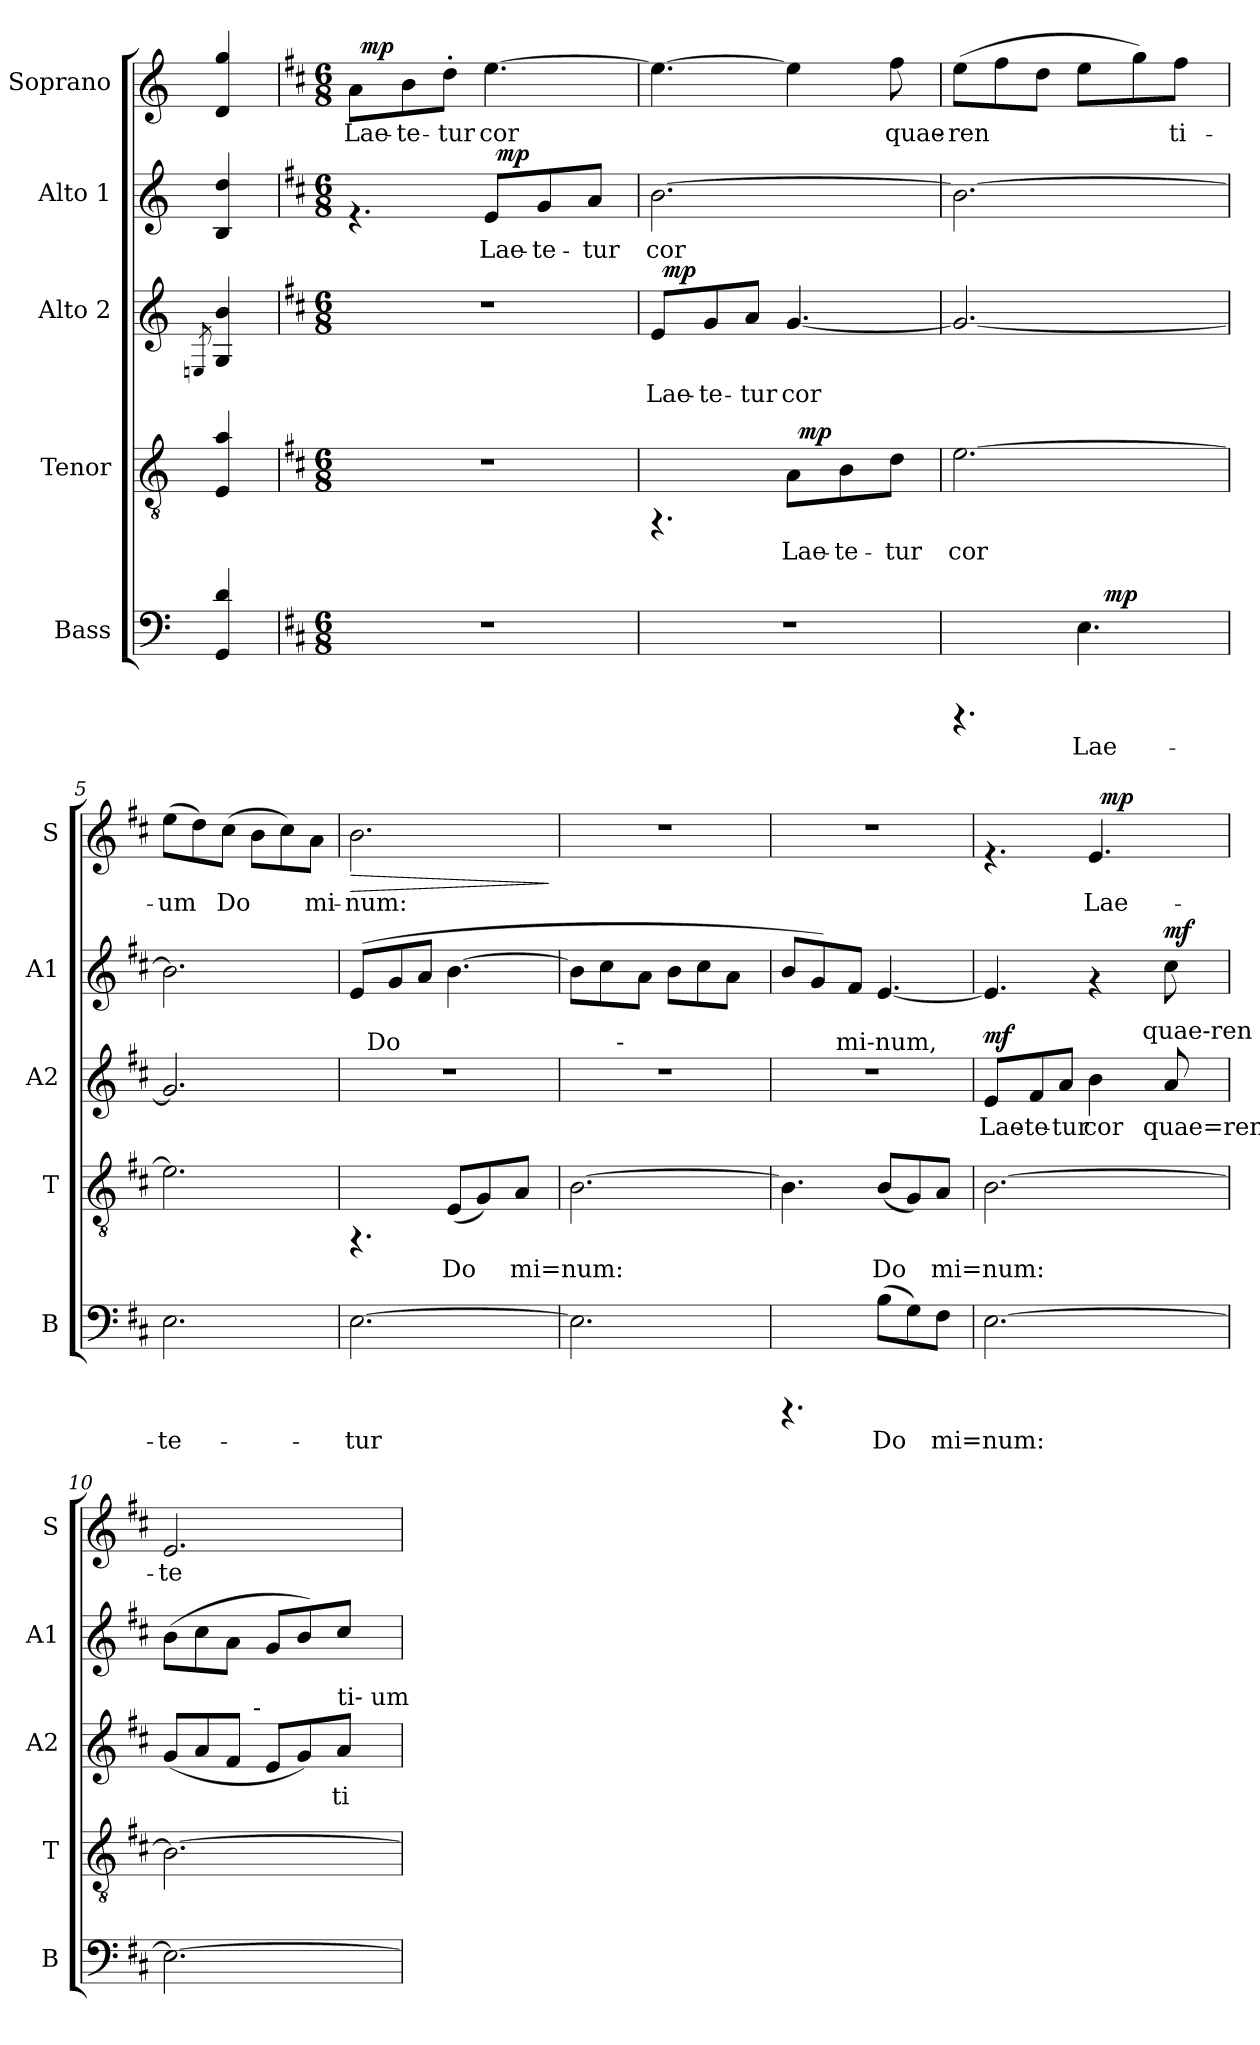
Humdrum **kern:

**kern	**text	**dynam	**kern	**text	**dynam	**kern	**text	**dynam	**kern	**text	**dynam	**kern	**text	**dynam
*part5	*part5	*part5	*part4	*part4	*part4	*part3	*part3	*part3	*part2	*part2	*part2	*part1	*part1	*part1
*staff5	*staff5	*staff5	*staff4	*staff4	*staff4	*staff3	*staff3	*staff3	*staff2	*staff2	*staff2	*staff1	*staff1	*staff1
*I"Bass	*	*	*I"Tenor	*	*	*I"Alto 2	*	*	*I"Alto 1	*	*	*I"Soprano	*	*
*I'B	*	*	*I'T	*	*	*I'A2	*	*	*I'A1	*	*	*I'S	*	*
!!LO:PB:g=z
*stria5	*	*	*stria5	*	*	*stria5	*	*	*stria5	*	*	*stria5	*	*
*clefF4	*	*	*clefGv2	*	*	*clefG2	*	*	*clefG2	*	*	*clefG2	*	*
*k[]	*	*	*k[]	*	*	*k[]	*	*	*k[]	*	*	*k[]	*	*
*C:	*	*	*C:	*	*	*C:	*	*	*C:	*	*	*C:	*	*
=1	=1	=1	=1	=1	=1	=1	=1	=1	=1	=1	=1	=1	=1	=1
.	.	.	.	.	.	8qEn/	.	.	.	.	.	.	.	.
!	!LO:LY:b:cj	!	!	!LO:LY:b:cj	!	!	!LO:LY:b:cj	!	!	!LO:LY:b:cj	!	!	!LO:LY:b:cj	!
4d/ 4GG/	.	.	4a/ 4E/	.	.	4b/ 4G/	.	.	4dd/ 4B/	.	.	4gg/ 4d/	.	.
=2!	=2!	=2!	=2!	=2!	=2!	=2!	=2!	=2!	=2!	=2!	=2!	=2!	=2!	=2!
*k[f#c#]	*	*	*k[f#c#]	*	*	*k[f#c#]	*	*	*k[f#c#]	*	*	*k[f#c#]	*	*
*D:	*	*	*D:	*	*	*D:	*	*	*D:	*	*	*D:	*	*
*M6/8	*	*	*M6/8	*	*	*M6/8	*	*	*M6/8	*	*	*M6/8	*	*
!	!	!	!	!	!	!	!	!	!	!	!	!	!LO:LY:b:cj	!
*	*	*	*	*	*	*	*	*	*^	*	*	*^	*	*
2.r	.	.	2.r	.	.	2.r	.	.	4.rf	4ryy	.	.	8a\L	64ryy	Lae-	.
!	!	!	!	!	!	!	!	!	!	!	!	!	!	!	!	!LO:DY:a
.	.	.	.	.	.	.	.	.	.	.	.	.	.	2ryy	.	mp
!	!	!	!	!	!	!	!	!	!	!	!	!	!	!	!LO:LY:b:cj	!
.	.	.	.	.	.	.	.	.	.	.	.	.	8b\	.	-te-	.
!	!	!	!	!	!	!	!	!	!	!	!	!	!	!	!LO:LY:b:cj	!
.	.	.	.	.	.	.	.	.	.	8ryy	.	.	8dd'>\J	.	-tur	.
!	!	!	!	!	!	!	!	!	!	!	!LO:LY:b:cj	!	!	!	!LO:LY:b:cj	!
.	.	.	.	.	.	.	.	.	8e/L	64ryy	Lae-	.	[>4.ee\	.	cor	.
!	!	!	!	!	!	!	!	!	!	!	!	!LO:DY:a	!	!	!	!
.	.	.	.	.	.	.	.	.	.	4ryy	.	mp	.	.	.	.
!	!	!	!	!	!	!	!	!	!	!	!LO:LY:b:cj	!	!	!	!	!
.	.	.	.	.	.	.	.	.	8g/	.	-te-	.	.	.	.	.
.	.	.	.	.	.	.	.	.	.	.	.	.	.	8...ryy	.	.
!	!	!	!	!	!	!	!	!	!	!	!LO:LY:b:cj	!	!	!	!	!
.	.	.	.	.	.	.	.	.	8a/J	.	-tur	.	.	.	.	.
.	.	.	.	.	.	.	.	.	.	16..ryy	.	.	.	.	.	.
=3	=3	=3	=3	=3	=3	=3	=3	=3	=3	=3	=3	=3	=3	=3	=3	=3
!	!	!	!	!	!	!	!LO:LY:b:cj	!	!	!	!LO:LY:b:cj	!	!	!	!LO:LY:b:cj	!
*	*	*	*	*	*	*	*	*	*v	*v	*	*	*	*	*	*
*	*	*	*^	*	*	*^	*	*	*	*	*	*v	*v	*	*
2.r	.	.	4.rFF	4ryy	.	.	8e/L	64ryy	Lae-	.	[>2.b\	cor	.	4.ee\_>	.	.
!	!	!	!	!	!	!	!	!	!	!LO:DY:a	!	!	!	!	!	!
.	.	.	.	.	.	.	.	2ryy	.	mp	.	.	.	.	.	.
!	!	!	!	!	!	!	!	!	!LO:LY:b:cj	!	!	!	!	!	!	!
.	.	.	.	.	.	.	8g/	.	-te-	.	.	.	.	.	.	.
!	!	!	!	!	!	!	!	!	!LO:LY:b:cj	!	!	!	!	!	!	!
.	.	.	.	8ryy	.	.	8a/J	.	-tur	.	.	.	.	.	.	.
!	!	!	!	!	!LO:LY:b:cj	!	!	!	!LO:LY:b:cj	!	!	!	!	!	!LO:LY:b:cj	!
.	.	.	8A\L	64ryy	Lae-	.	[<4.g/	.	cor	.	.	.	.	4ee\]	.	.
!	!	!	!	!	!	!LO:DY:a	!	!	!	!	!	!	!	!	!	!
.	.	.	.	4ryy	.	mp	.	.	.	.	.	.	.	.	.	.
!	!	!	!	!	!LO:LY:b:cj	!	!	!	!	!	!	!	!	!	!	!
.	.	.	8B\	.	-te-	.	.	.	.	.	.	.	.	.	.	.
.	.	.	.	.	.	.	.	8...ryy	.	.	.	.	.	.	.	.
!	!	!	!	!	!LO:LY:b:cj	!	!	!	!	!	!	!	!	!	!LO:LY:b:cj	!
.	.	.	8d\J	.	-tur	.	.	.	.	.	.	.	.	8ff#\	quae-	.
.	.	.	.	16..ryy	.	.	.	.	.	.	.	.	.	.	.	.
=4	=4	=4	=4	=4	=4	=4	=4	=4	=4	=4	=4	=4	=4	=4	=4	=4
!	!	!	!	!	!LO:LY:b:cj	!	!	!	!LO:LY:b:cj	!	!	!LO:LY:b:cj	!	!	!LO:LY:b:cj	!
*	*	*	*v	*v	*	*	*	*	*	*	*	*	*	*	*	*
*^	*	*	*	*	*	*v	*v	*	*	*	*	*	*	*	*
4.rCCC	4..ryy	.	.	[>2.e\	cor	.	2.g/_<	.	.	2.b\_>	.	.	(>8ee\L	-ren-	.
!	!	!	!	!	!	!	!	!	!	!	!	!	!	!LO:LY:b:cj	!
.	.	.	.	.	.	.	.	.	.	.	.	.	8ff#\	--	.
!	!	!	!	!	!	!	!	!	!	!	!	!	!	!LO:LY:b:cj	!
.	.	.	.	.	.	.	.	.	.	.	.	.	8dd\J	--	.
!	!	!LO:LY:b:cj	!	!	!	!	!	!	!	!	!	!	!	!LO:LY:b:cj	!
4.E\	.	Lae-	.	.	.	.	.	.	.	.	.	.	8ee\L	--	.
!	!	!	!LO:DY:a	!	!	!	!	!	!	!	!	!	!	!	!
.	4ryy	.	mp	.	.	.	.	.	.	.	.	.	.	.	.
!	!	!	!	!	!	!	!	!	!	!	!	!	!	!LO:LY:b:cj	!
.	.	.	.	.	.	.	.	.	.	.	.	.	8gg\)	--	.
!	!	!	!	!	!	!	!	!	!	!	!	!	!	!LO:LY:b:cj	!
.	.	.	.	.	.	.	.	.	.	.	.	.	8ff#\J	-ti-	.
.	16ryy	.	.	.	.	.	.	.	.	.	.	.	.	.	.
=5	=5	=5	=5	=5	=5	=5	=5	=5	=5	=5	=5	=5	=5	=5	=5
!	!	!LO:LY:b:cj	!	!	!LO:LY:b:cj	!	!	!LO:LY:b:cj	!	!	!LO:LY:b:cj	!	!	!LO:LY:b:cj	!
*v	*v	*	*	*	*	*	*	*	*	*	*	*	*	*	*
2.E\	-te-	.	2.e\]	.	.	2.g/]	.	.	2.b\]	.	.	(>8ee\L	-um	.
!	!	!	!	!	!	!	!	!	!	!	!	!	!LO:LY:b:cj	!
.	.	.	.	.	.	.	.	.	.	.	.	8dd\)	.	.
!	!	!	!	!	!	!	!	!	!	!	!	!	!LO:LY:b:cj	!
.	.	.	.	.	.	.	.	.	.	.	.	(>8cc#\J	Do-	.
!	!	!	!	!	!	!	!	!	!	!	!	!	!LO:LY:b:cj	!
.	.	.	.	.	.	.	.	.	.	.	.	8b\L	--	.
!	!	!	!	!	!	!	!	!	!	!	!	!	!LO:LY:b:cj	!
.	.	.	.	.	.	.	.	.	.	.	.	8cc#\)	--	.
!	!	!	!	!	!	!	!	!	!	!	!	!	!LO:LY:b:cj	!
.	.	.	.	.	.	.	.	.	.	.	.	8a\J	-mi-	.
!!LO:LB:g=z
=6	=6	=6	=6	=6	=6	=6	=6	=6	=6	=6	=6	=6	=6	=6
!	!LO:LY:b:cj	!	!	!	!	!	!	!	!	!LO:LY:b:cj	!	!	!LO:LY:b:cj	!LO:HP:b
*	*	*	*	*	*	*^	*	*	*	*	*	*	*	*
[>2.E\	-tur	.	4.rFF	.	.	2.r	32.ryy	.	.	(>8e/L	.	.	2.b\	-num:	>
!	!	!	!	!	!	!	!LO:TX:a:t=Do	!	!	!	!	!	!	!	!
.	.	.	.	.	.	.	2ryy	.	.	.	.	.	.	.	.
!	!	!	!	!	!	!	!	!	!	!	!LO:LY:b:cj	!	!	!	!
.	.	.	.	.	.	.	.	.	.	8g/	.	.	.	.	.
!	!	!	!	!	!	!	!	!	!	!	!LO:LY:b:cj	!	!	!	!
.	.	.	.	.	.	.	.	.	.	8a/J	.	.	.	.	.
!	!	!	!	!LO:LY:b:cj	!	!	!	!	!	!	!LO:LY:b:cj	!	!	!	!
.	.	.	(<8E/L	Do-	.	.	.	.	.	[>4.b\	.	.	.	.	.
!	!	!	!	!LO:LY:b:cj	!	!	!	!	!	!	!	!	!	!	!
.	.	.	8G/)	--	.	.	.	.	.	.	.	.	.	.	.
.	.	.	.	.	.	.	8ryy	.	.	.	.	.	.	.	.
!	!	!	!	!LO:LY:b:cj	!	!	!	!	!	!	!	!	!	!	!
.	.	.	8A/J	-mi=num:	.	.	.	.	.	.	.	.	.	.	.
.	.	.	.	.	.	.	16ryy	.	.	.	.	.	.	.	.
.	.	.	.	.	.	.	64ryy	.	.	.	.	.	.	.	.
.	.	.	.	.	.	.	.	.	.	.	.	.	.	.	]
=7	=7	=7	=7	=7	=7	=7	=7	=7	=7	=7	=7	=7	=7	=7	=7
!	!LO:LY:b:cj	!	!	!LO:LY:b:cj	!	!	!	!	!	!	!LO:LY:b:cj	!	!	!	!
2.E\]	.	.	[>2.B\	.	.	2.r	8ryy	.	.	8b\L]	.	.	2.r	.	.
!	!	!	!	!	!	!	!	!	!	!	!LO:LY:b:cj	!	!	!	!
.	.	.	.	.	.	.	32.ryy	.	.	8cc#\	.	.	.	.	.
!	!	!	!	!	!	!	!LO:TX:a:t=-	!	!	!	!	!	!	!	!
.	.	.	.	.	.	.	2ryy	.	.	.	.	.	.	.	.
!	!	!	!	!	!	!	!	!	!	!	!LO:LY:b:cj	!	!	!	!
.	.	.	.	.	.	.	.	.	.	8a\J	.	.	.	.	.
!	!	!	!	!	!	!	!	!	!	!	!LO:LY:b:cj	!	!	!	!
.	.	.	.	.	.	.	.	.	.	8b\L	.	.	.	.	.
!	!	!	!	!	!	!	!	!	!	!	!LO:LY:b:cj	!	!	!	!
.	.	.	.	.	.	.	.	.	.	8cc#\	.	.	.	.	.
!	!	!	!	!	!	!	!	!	!	!	!LO:LY:b:cj	!	!	!	!
.	.	.	.	.	.	.	.	.	.	8a\J	.	.	.	.	.
.	.	.	.	.	.	.	16ryy	.	.	.	.	.	.	.	.
.	.	.	.	.	.	.	64ryy	.	.	.	.	.	.	.	.
=8	=8	=8	=8	=8	=8	=8	=8	=8	=8	=8	=8	=8	=8	=8	=8
!	!	!	!	!LO:LY:b:cj	!	!	!	!	!	!	!LO:LY:b:cj	!	!	!	!
4.rCCC	.	.	4.B\]	.	.	2.r	8..ryy	.	.	8b/L	.	.	2.r	.	.
!	!	!	!	!	!	!	!	!	!	!	!LO:LY:b:cj	!	!	!	!
.	.	.	.	.	.	.	.	.	.	8g/)	.	.	.	.	.
!	!	!	!	!	!	!	!LO:TX:a:t=mi-num,	!	!	!	!	!	!	!	!
.	.	.	.	.	.	.	2ryy	.	.	.	.	.	.	.	.
!	!	!	!	!	!	!	!	!	!	!	!LO:LY:b:cj	!	!	!	!
.	.	.	.	.	.	.	.	.	.	8f#/J	.	.	.	.	.
!	!LO:LY:b:cj	!	!	!LO:LY:b:cj	!	!	!	!	!	!	!LO:LY:b:cj	!	!	!	!
(>8B\L	Do-	.	(<8B/L	Do-	.	.	.	.	.	[<4.e/	.	.	.	.	.
!	!LO:LY:b:cj	!	!	!LO:LY:b:cj	!	!	!	!	!	!	!	!	!	!	!
8G\)	--	.	8G/)	--	.	.	.	.	.	.	.	.	.	.	.
!	!LO:LY:b:cj	!	!	!LO:LY:b:cj	!	!	!	!	!	!	!	!	!	!	!
8F#\J	-mi=num:	.	8A/J	-mi=num:	.	.	.	.	.	.	.	.	.	.	.
.	.	.	.	.	.	.	32ryy	.	.	.	.	.	.	.	.
=9	=9	=9	=9	=9	=9	=9	=9	=9	=9	=9	=9	=9	=9	=9	=9
!	!LO:LY:b:cj	!	!	!LO:LY:b:cj	!	!	!	!LO:LY:b:cj	!LO:DY:a	!	!LO:LY:b:cj	!	!	!	!
*	*	*	*	*	*	*	*	*	*	*	*	*	*^	*	*
[>2.E\	.	.	[>2.B\	.	.	8e/L	2ryy	Lae-	mf	4.e/]	.	.	4.rf	4ryy	.	.
!	!	!	!	!	!	!	!	!LO:LY:b:cj	!	!	!	!	!	!	!	!
.	.	.	.	.	.	8f#/	.	-te-	.	.	.	.	.	.	.	.
!	!	!	!	!	!	!	!	!LO:LY:b:cj	!	!	!	!	!	!	!	!
.	.	.	.	.	.	8a/J	.	-tur	.	.	.	.	.	8ryy	.	.
!	!	!	!	!	!	!	!	!LO:LY:b:cj	!	!	!	!	!	!	!LO:LY:b:cj	!
.	.	.	.	.	.	4b\	.	cor	.	4rf	.	.	4.e/	32ryy	Lae-	.
!	!	!	!	!	!	!	!	!	!	!	!	!	!	!	!	!LO:DY:a
.	.	.	.	.	.	.	.	.	.	.	.	.	.	4ryy	.	mp
.	.	.	.	.	.	.	32.ryy	.	.	.	.	.	.	.	.	.
!	!	!	!	!	!	!	!LO:TX:a:t=quae-ren	!	!	!	!	!	!	!	!	!
.	.	.	.	.	.	.	8ryy	.	.	.	.	.	.	.	.	.
!	!	!	!	!	!	!	!	!LO:LY:b:cj	!	!	!LO:LY:b:cj	!LO:DY:a	!	!	!	!
.	.	.	.	.	.	8a/	.	quae=ren-	.	8cc#\	.	mf	.	.	.	.
.	.	.	.	.	.	.	.	.	.	.	.	.	.	16.ryy	.	.
.	.	.	.	.	.	.	16ryy	.	.	.	.	.	.	.	.	.
.	.	.	.	.	.	.	64ryy	.	.	.	.	.	.	.	.	.
=10	=10	=10	=10	=10	=10	=10	=10	=10	=10	=10	=10	=10	=10	=10	=10	=10
!	!LO:LY:b:cj	!	!	!LO:LY:b:cj	!	!	!	!LO:LY:b:cj	!	!	!LO:LY:b:cj	!	!	!	!LO:LY:b:cj	!
*	*	*	*	*	*	*	*	*	*	*	*	*	*v	*v	*	*
2.E\_>	.	.	2.B\_>	.	.	(<8g/L	4ryy	--	.	(>8b\L	.	.	2.e/	-te-	.
!	!	!	!	!	!	!	!	!LO:LY:b:cj	!	!	!LO:LY:b:cj	!	!	!	!
.	.	.	.	.	.	8a/	.	--	.	8cc#\	.	.	.	.	.
!	!	!	!	!	!	!	!	!LO:LY:b:cj	!	!	!LO:LY:b:cj	!	!	!	!
.	.	.	.	.	.	8f#/J	16.ryy	--	.	8a\J	.	.	.	.	.
!	!	!	!	!	!	!	!LO:TX:a:t=-	!	!	!	!	!	!	!	!
.	.	.	.	.	.	.	4ryy	.	.	.	.	.	.	.	.
!	!	!	!	!	!	!	!	!LO:LY:b:cj	!	!	!LO:LY:b:cj	!	!	!	!
.	.	.	.	.	.	8e/L	.	--	.	8g/L	.	.	.	.	.
!	!	!	!	!	!	!	!	!LO:LY:b:cj	!	!	!LO:LY:b:cj	!	!	!	!
.	.	.	.	.	.	8g/)	.	--	.	8b/)	.	.	.	.	.
.	.	.	.	.	.	.	8ryy	.	.	.	.	.	.	.	.
!	!	!	!	!	!	!LO:TX:a:t=ti- um	!	!	!	!	!	!	!	!	!
!	!	!	!	!	!	!	!	!LO:LY:b:cj	!	!	!LO:LY:b:cj	!	!	!	!
.	.	.	.	.	.	8a/J	.	-ti-	.	8cc#/J	.	.	.	.	.
.	.	.	.	.	.	.	32ryy	.	.	.	.	.	.	.	.
*	*	*	*	*	*	*v	*v	*	*	*	*	*	*	*	*
=	=	=	=	=	=	=	=	=	=	=	=	=	=	=
*-	*-	*-	*-	*-	*-	*-	*-	*-	*-	*-	*-	*-	*-	*-
